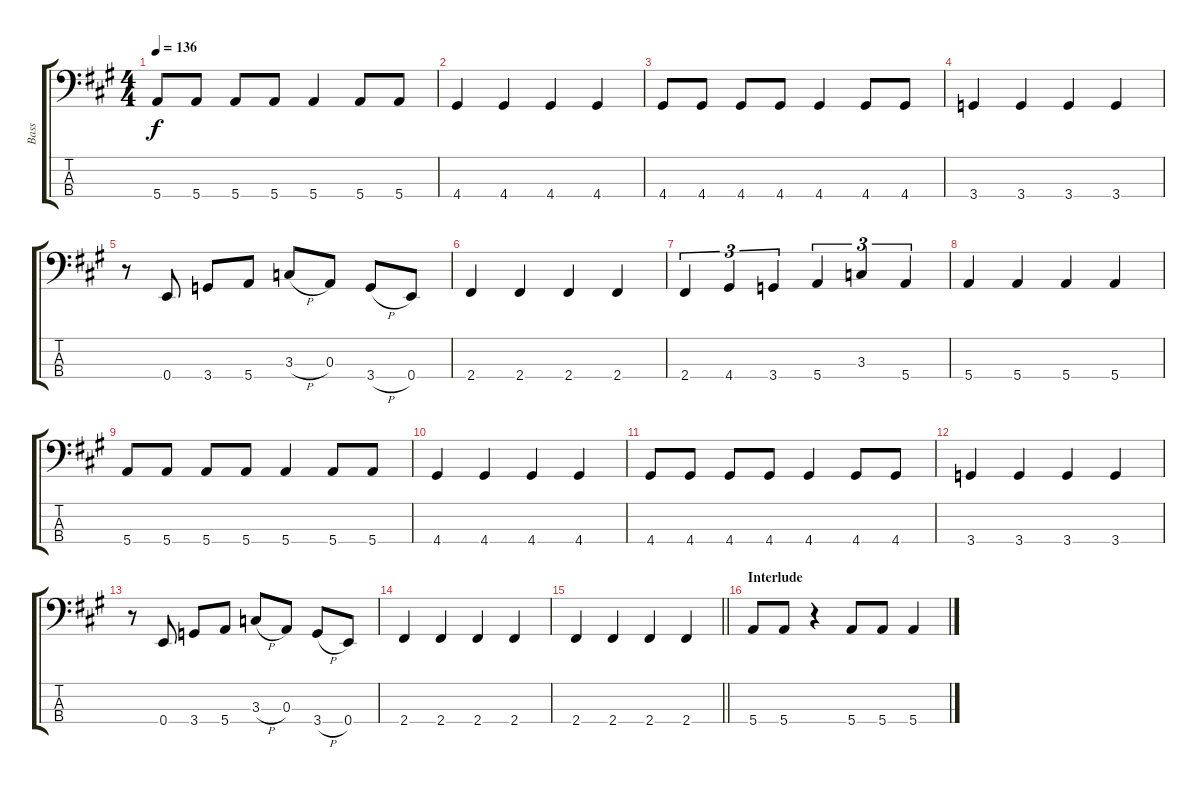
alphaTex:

\track ("Bass" "Bass") {instrument electricbassfinger}
\staff {score tabs}
\tuning (G2 D2 A1 E1) {hide}
\ts (4 4)
\tempo 136
\clef f4
\ks a
5.4.8{dy f} 5.4.8 5.4.8 5.4.8 5.4.4 5.4.8 5.4.8 |
4.4.4 4.4.4 4.4.4 4.4.4 |
4.4.8 4.4.8 4.4.8 4.4.8 4.4.4 4.4.8 4.4.8 |
3.4.4 3.4.4 3.4.4 3.4.4 |
r.8 0.4.8 3.4.8 5.4.8 3.3{h}.8 0.3.8 3.4{h}.8 0.4.8 |
2.4.4 2.4.4 2.4.4 2.4.4 |
2.4.4{tu (3 2)} 4.4.4{tu (3 2)} 3.4.4{tu (3 2)} 5.4.4{tu (3 2)} 3.3.4{tu (3 2)} 5.4.4{tu (3 2)} |
5.4.4 5.4.4 5.4.4 5.4.4 |
5.4.8 5.4.8 5.4.8 5.4.8 5.4.4 5.4.8 5.4.8 |
4.4.4 4.4.4 4.4.4 4.4.4 |
4.4.8 4.4.8 4.4.8 4.4.8 4.4.4 4.4.8 4.4.8 |
3.4.4 3.4.4 3.4.4 3.4.4 |
r.8 0.4.8 3.4.8 5.4.8 3.3{h}.8 0.3.8 3.4{h}.8 0.4.8 |
2.4.4 2.4.4 2.4.4 2.4.4 |
\barLineRight lightlight
2.4.4 2.4.4 2.4.4 2.4.4 |
\section ("" "Interlude")
5.4.8 5.4.8 r.4 5.4.8 5.4.8 5.4.4
